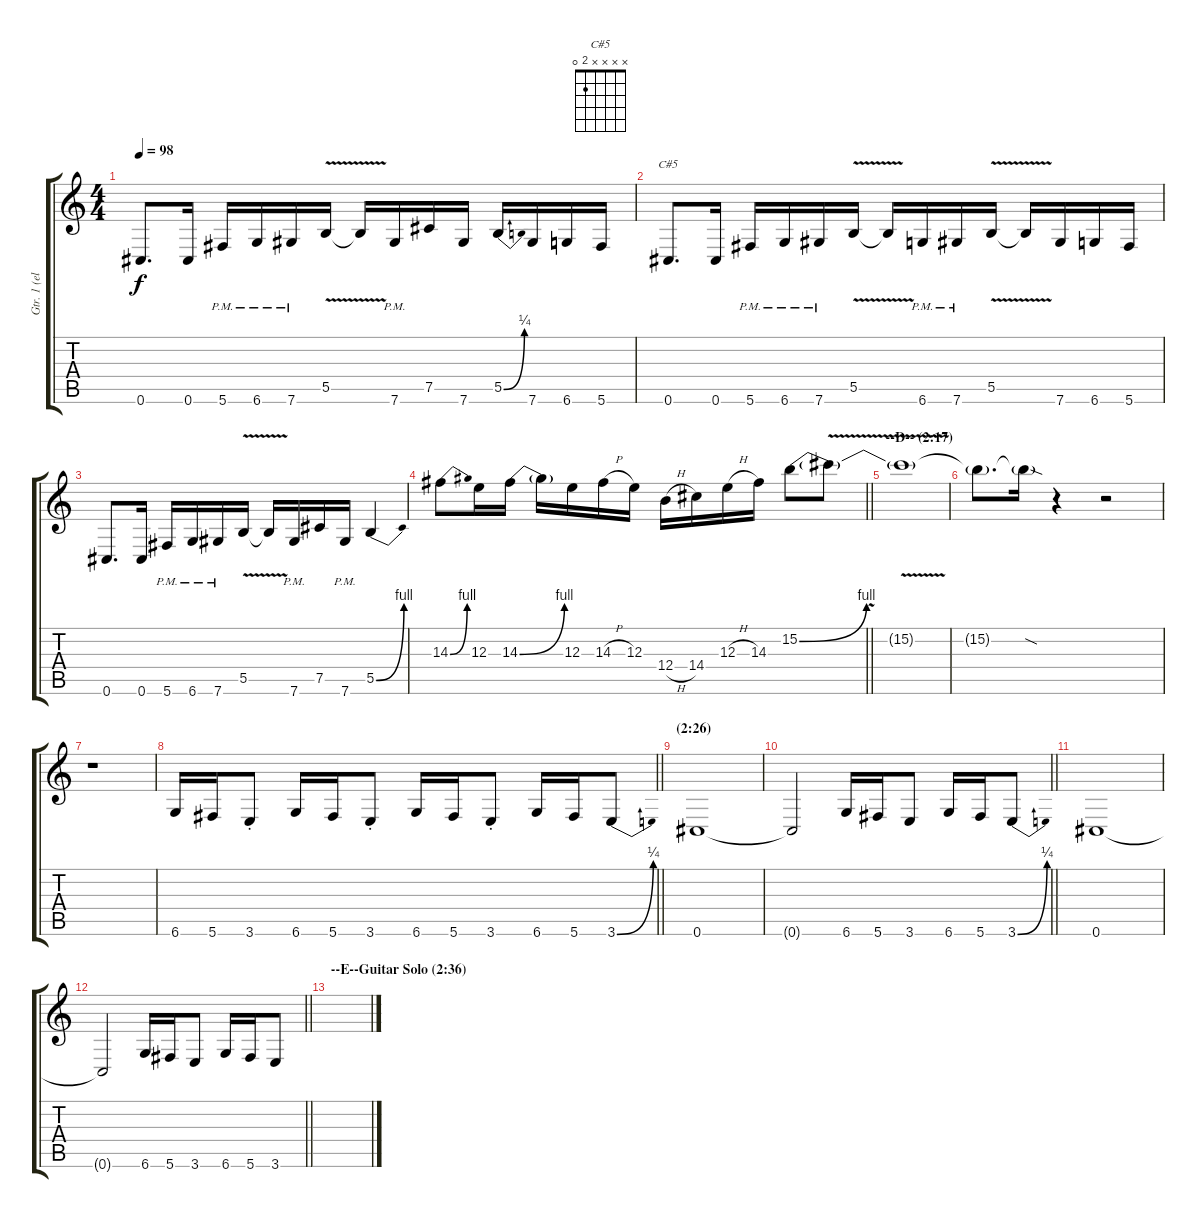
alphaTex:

\track ("Gtr. 1 (elec. w/dist.)" "Gtr. 1 (el") {instrument distortionguitar}
\staff {score tabs}
\tuning (Db4 Ab3 E3 B2 Gb2 Db2) {hide}
\chord ("C#5" x x x x 2 0)
\ts (4 4)
\tempo 98
\clef g2
\ks c
0.6.8{d dy f} 0.6.16 5.6{pm}.16 6.6{pm}.16 7.6{pm}.16 5.5{v}.16 5.5{t}.16 7.6{pm}.16 7.5.16 7.6.16 5.5{be (bend 0 0 60 1)}.16 7.6.16 6.6.16 5.6.16 |
0.6.8{d ch "C#5"} 0.6.16 5.6{pm}.16 6.6{pm}.16 7.6{pm}.16 5.5{v}.16 5.5{t}.16 6.6{pm}.16 7.6{pm}.16 5.5{v}.16 5.5{t}.16 7.6.16 6.6.16 5.6.16 |
0.6.8{d} 0.6.16 5.6{pm}.16 6.6{pm}.16 7.6{pm}.16 5.5{v}.16 5.5{t}.16 7.6{pm}.16 7.5.16 7.6{pm}.16 5.5{be (bend 0 0 60 4)}.4 |
\barLineRight lightlight
14.3{be (bend 0 0 60 4)}.8 12.3.16 14.3{be (bend 0 0 60 4)}.16 14.3{t}.16 12.3.16 14.3{h}.16 12.3.16 12.4{h}.16 14.4.16 12.3{h}.16 14.3.16 15.2{be (bend 0 0 60 4)}.8 15.2{v t}.8 |
\section ("" "--D-- (2:17)")
15.2{t}.1 |
15.2{t}.8{d} 15.2{sod t}.16 r.4 r.2 |
r.1 |
\barLineRight lightlight
6.6.16 5.6.16 3.6{st}.8 6.6.16 5.6.16 3.6{st}.8 6.6.16 5.6.16 3.6{st}.8 6.6.16 5.6.16 3.6{be (bend 0 0 60 1)}.8 |
\section ("" "(2:26)")
0.6.1 |
\barLineRight lightlight
0.6{t}.2 6.6.16 5.6.16 3.6.8 6.6.16 5.6.16 3.6{be (bend 0 0 60 1)}.8 |
0.6.1 |
\barLineRight lightlight
0.6{t}.2 6.6.16 5.6.16 3.6.8 6.6.16 5.6.16 3.6.8 |
\section ("" "--E--Guitar Solo (2:36)")
